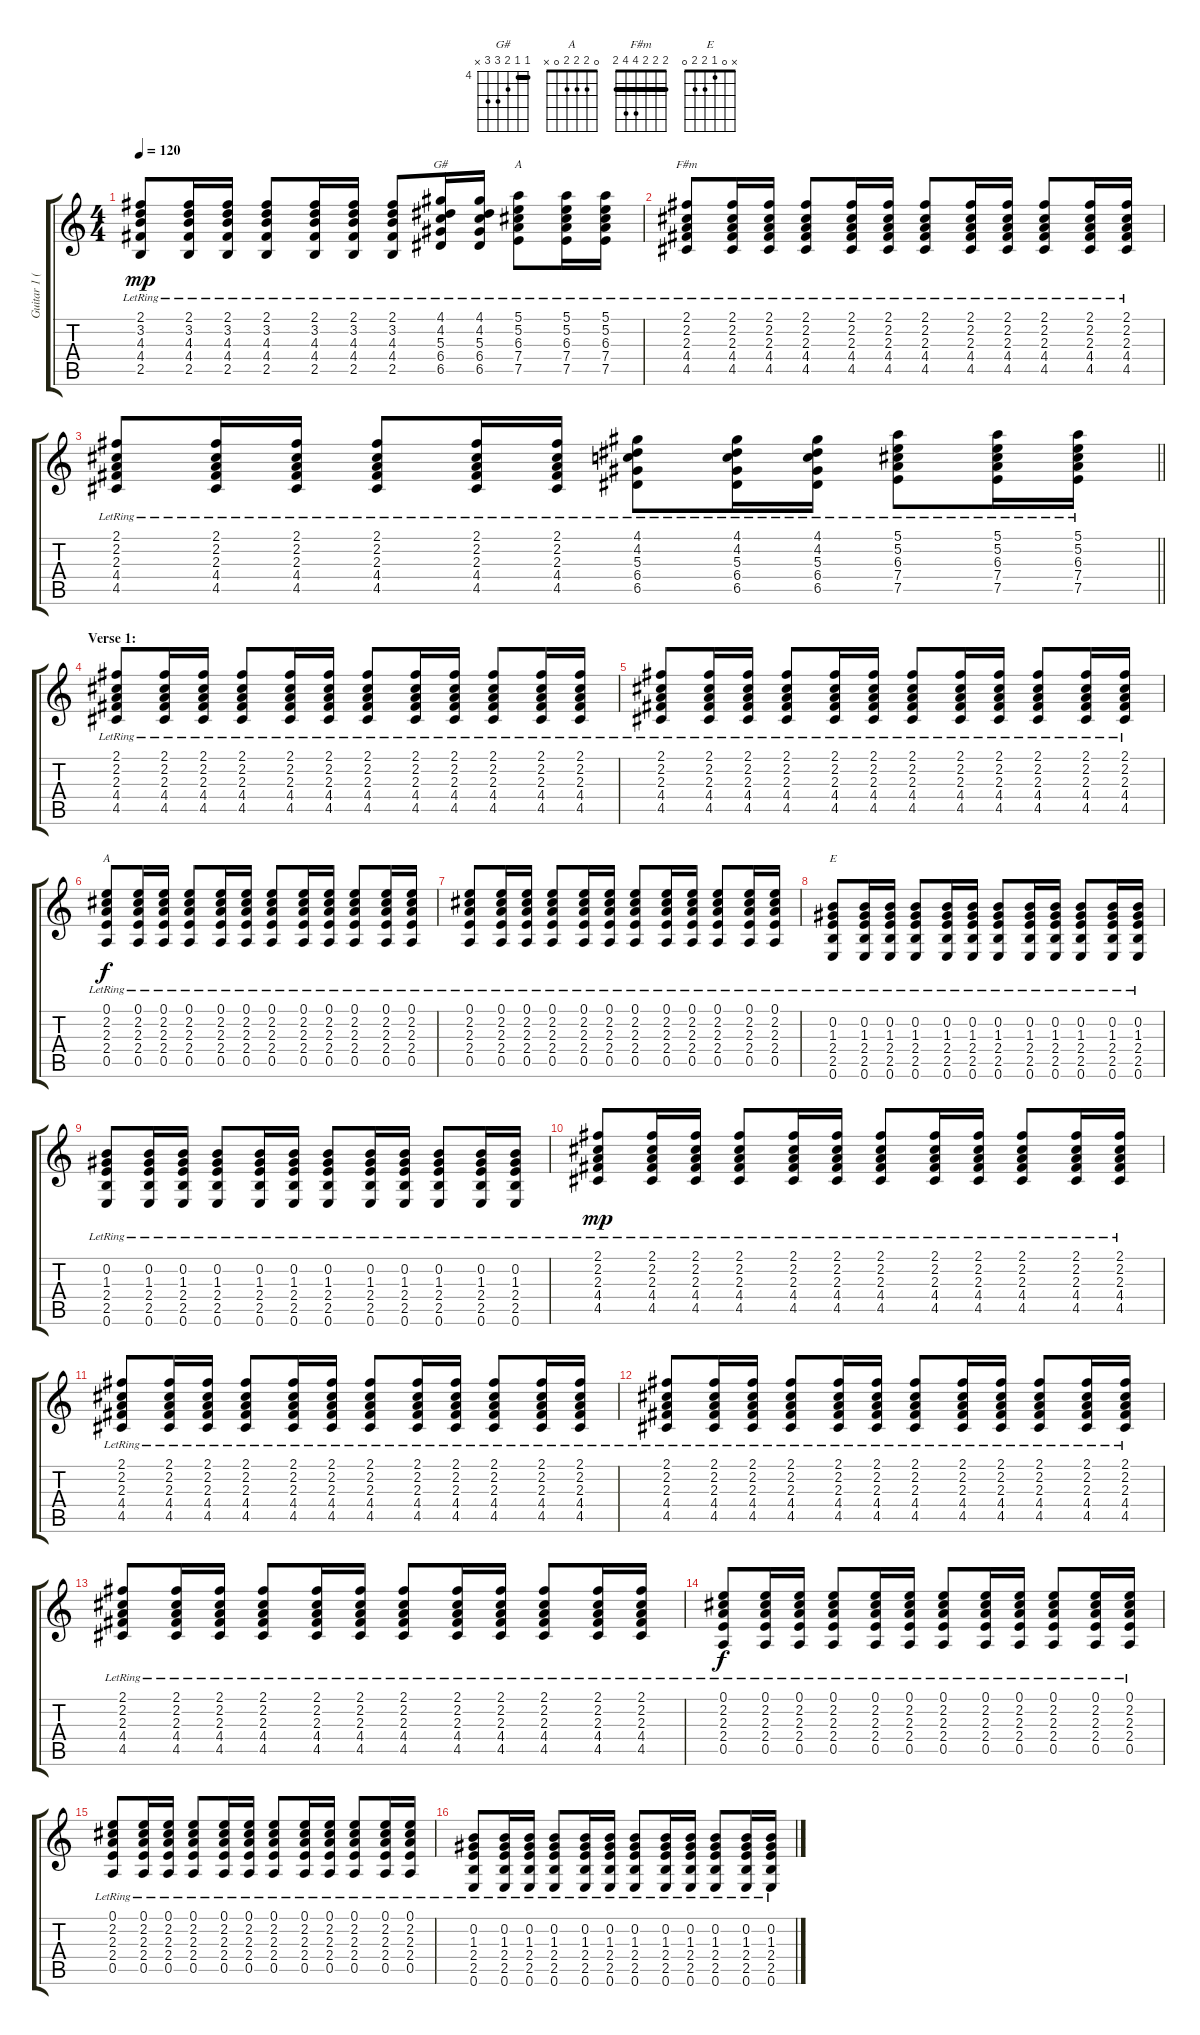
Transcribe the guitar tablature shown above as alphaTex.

\track ("Guitar 1 (Rhythm)" "Guitar 1 (") {instrument acousticguitarsteel}
\staff {score tabs}
\tuning (E4 B3 G3 D3 A2 E2) {hide}
\chord ("G#" 4 4 5 6 6 x) {firstfret 4 barre 4}
\chord ("A" 5 5 6 7 7 x) {firstfret 5 barre 5}
\chord ("F#m" 2 2 2 4 4 2) {barre 2}
\chord ("A" 0 2 2 2 0 x)
\chord ("E" x 0 1 2 2 0)
\ts (4 4)
\tempo 120
\clef g2
\ks c
(2.1{lr} 3.2{lr} 4.3{lr} 4.4{lr} 2.5{lr}).8{dy mp} (2.1{lr} 3.2{lr} 4.3{lr} 4.4{lr} 2.5{lr}).16 (2.1{lr} 3.2{lr} 4.3{lr} 4.4{lr} 2.5{lr}).16 (2.1{lr} 3.2{lr} 4.3{lr} 4.4{lr} 2.5{lr}).8 (2.1{lr} 3.2{lr} 4.3{lr} 4.4{lr} 2.5{lr}).16 (2.1{lr} 3.2{lr} 4.3{lr} 4.4{lr} 2.5{lr}).16 (2.1{lr} 3.2{lr} 4.3{lr} 4.4{lr} 2.5{lr}).8 (4.1{lr} 4.2{lr} 5.3{lr} 6.4{lr} 6.5{lr}).16{ch "G#"} (4.1{lr} 4.2{lr} 5.3{lr} 6.4{lr} 6.5{lr}).16 (5.1{lr} 5.2{lr} 6.3{lr} 7.4{lr} 7.5{lr}).8{ch "A"} (5.1{lr} 5.2{lr} 6.3{lr} 7.4{lr} 7.5{lr}).16 (5.1{lr} 5.2{lr} 6.3{lr} 7.4{lr} 7.5{lr}).16 |
(2.1{lr} 2.2{lr} 2.3{lr} 4.4{lr} 4.5{lr}).8{ch "F#m"} (2.1{lr} 2.2{lr} 2.3{lr} 4.4{lr} 4.5{lr}).16 (2.1{lr} 2.2{lr} 2.3{lr} 4.4{lr} 4.5{lr}).16 (2.1{lr} 2.2{lr} 2.3{lr} 4.4{lr} 4.5{lr}).8 (2.1{lr} 2.2{lr} 2.3{lr} 4.4{lr} 4.5{lr}).16 (2.1{lr} 2.2{lr} 2.3{lr} 4.4{lr} 4.5{lr}).16 (2.1{lr} 2.2{lr} 2.3{lr} 4.4{lr} 4.5{lr}).8 (2.1{lr} 2.2{lr} 2.3{lr} 4.4{lr} 4.5{lr}).16 (2.1{lr} 2.2{lr} 2.3{lr} 4.4{lr} 4.5{lr}).16 (2.1{lr} 2.2{lr} 2.3{lr} 4.4{lr} 4.5{lr}).8 (2.1{lr} 2.2{lr} 2.3{lr} 4.4{lr} 4.5{lr}).16 (2.1{lr} 2.2{lr} 2.3{lr} 4.4{lr} 4.5{lr}).16 |
\barLineRight lightlight
(2.1{lr} 2.2{lr} 2.3{lr} 4.4{lr} 4.5{lr}).8 (2.1{lr} 2.2{lr} 2.3{lr} 4.4{lr} 4.5{lr}).16 (2.1{lr} 2.2{lr} 2.3{lr} 4.4{lr} 4.5{lr}).16 (2.1{lr} 2.2{lr} 2.3{lr} 4.4{lr} 4.5{lr}).8 (2.1{lr} 2.2{lr} 2.3{lr} 4.4{lr} 4.5{lr}).16 (2.1{lr} 2.2{lr} 2.3{lr} 4.4{lr} 4.5{lr}).16 (4.1{lr} 4.2{lr} 5.3{lr} 6.4{lr} 6.5{lr}).8 (4.1{lr} 4.2{lr} 5.3{lr} 6.4{lr} 6.5{lr}).16 (4.1{lr} 4.2{lr} 5.3{lr} 6.4{lr} 6.5{lr}).16 (5.1{lr} 5.2{lr} 6.3{lr} 7.4{lr} 7.5{lr}).8 (5.1{lr} 5.2{lr} 6.3{lr} 7.4{lr} 7.5{lr}).16 (5.1{lr} 5.2{lr} 6.3{lr} 7.4{lr} 7.5{lr}).16 |
\section ("" "Verse 1:")
(2.1{lr} 2.2{lr} 2.3{lr} 4.4{lr} 4.5{lr}).8 (2.1{lr} 2.2{lr} 2.3{lr} 4.4{lr} 4.5{lr}).16 (2.1{lr} 2.2{lr} 2.3{lr} 4.4{lr} 4.5{lr}).16 (2.1{lr} 2.2{lr} 2.3{lr} 4.4{lr} 4.5{lr}).8 (2.1{lr} 2.2{lr} 2.3{lr} 4.4{lr} 4.5{lr}).16 (2.1{lr} 2.2{lr} 2.3{lr} 4.4{lr} 4.5{lr}).16 (2.1{lr} 2.2{lr} 2.3{lr} 4.4{lr} 4.5{lr}).8 (2.1{lr} 2.2{lr} 2.3{lr} 4.4{lr} 4.5{lr}).16 (2.1{lr} 2.2{lr} 2.3{lr} 4.4{lr} 4.5{lr}).16 (2.1{lr} 2.2{lr} 2.3{lr} 4.4{lr} 4.5{lr}).8 (2.1{lr} 2.2{lr} 2.3{lr} 4.4{lr} 4.5{lr}).16 (2.1{lr} 2.2{lr} 2.3{lr} 4.4{lr} 4.5{lr}).16 |
(2.1{lr} 2.2{lr} 2.3{lr} 4.4{lr} 4.5{lr}).8 (2.1{lr} 2.2{lr} 2.3{lr} 4.4{lr} 4.5{lr}).16 (2.1{lr} 2.2{lr} 2.3{lr} 4.4{lr} 4.5{lr}).16 (2.1{lr} 2.2{lr} 2.3{lr} 4.4{lr} 4.5{lr}).8 (2.1{lr} 2.2{lr} 2.3{lr} 4.4{lr} 4.5{lr}).16 (2.1{lr} 2.2{lr} 2.3{lr} 4.4{lr} 4.5{lr}).16 (2.1{lr} 2.2{lr} 2.3{lr} 4.4{lr} 4.5{lr}).8 (2.1{lr} 2.2{lr} 2.3{lr} 4.4{lr} 4.5{lr}).16 (2.1{lr} 2.2{lr} 2.3{lr} 4.4{lr} 4.5{lr}).16 (2.1{lr} 2.2{lr} 2.3{lr} 4.4{lr} 4.5{lr}).8 (2.1{lr} 2.2{lr} 2.3{lr} 4.4{lr} 4.5{lr}).16 (2.1{lr} 2.2{lr} 2.3{lr} 4.4{lr} 4.5{lr}).16 |
(0.1{lr} 2.2{lr} 2.3{lr} 2.4{lr} 0.5{lr}).8{ch "A" dy f} (0.1{lr} 2.2{lr} 2.3{lr} 2.4{lr} 0.5{lr}).16 (0.1{lr} 2.2{lr} 2.3{lr} 2.4{lr} 0.5{lr}).16 (0.1{lr} 2.2{lr} 2.3{lr} 2.4{lr} 0.5{lr}).8 (0.1{lr} 2.2{lr} 2.3{lr} 2.4{lr} 0.5{lr}).16 (0.1{lr} 2.2{lr} 2.3{lr} 2.4{lr} 0.5{lr}).16 (0.1{lr} 2.2{lr} 2.3{lr} 2.4{lr} 0.5{lr}).8 (0.1{lr} 2.2{lr} 2.3{lr} 2.4{lr} 0.5{lr}).16 (0.1{lr} 2.2{lr} 2.3{lr} 2.4{lr} 0.5{lr}).16 (0.1{lr} 2.2{lr} 2.3{lr} 2.4{lr} 0.5{lr}).8 (0.1{lr} 2.2{lr} 2.3{lr} 2.4{lr} 0.5{lr}).16 (0.1{lr} 2.2{lr} 2.3{lr} 2.4{lr} 0.5{lr}).16 |
(0.1{lr} 2.2{lr} 2.3{lr} 2.4{lr} 0.5{lr}).8 (0.1{lr} 2.2{lr} 2.3{lr} 2.4{lr} 0.5{lr}).16 (0.1{lr} 2.2{lr} 2.3{lr} 2.4{lr} 0.5{lr}).16 (0.1{lr} 2.2{lr} 2.3{lr} 2.4{lr} 0.5{lr}).8 (0.1{lr} 2.2{lr} 2.3{lr} 2.4{lr} 0.5{lr}).16 (0.1{lr} 2.2{lr} 2.3{lr} 2.4{lr} 0.5{lr}).16 (0.1{lr} 2.2{lr} 2.3{lr} 2.4{lr} 0.5{lr}).8 (0.1{lr} 2.2{lr} 2.3{lr} 2.4{lr} 0.5{lr}).16 (0.1{lr} 2.2{lr} 2.3{lr} 2.4{lr} 0.5{lr}).16 (0.1{lr} 2.2{lr} 2.3{lr} 2.4{lr} 0.5{lr}).8 (0.1{lr} 2.2{lr} 2.3{lr} 2.4{lr} 0.5{lr}).16 (0.1{lr} 2.2{lr} 2.3{lr} 2.4{lr} 0.5{lr}).16 |
(0.2{lr} 1.3{lr} 2.4{lr} 2.5{lr} 0.6{lr}).8{ch "E"} (0.2{lr} 1.3{lr} 2.4{lr} 2.5{lr} 0.6{lr}).16 (0.2{lr} 1.3{lr} 2.4{lr} 2.5{lr} 0.6{lr}).16 (0.2{lr} 1.3{lr} 2.4{lr} 2.5{lr} 0.6{lr}).8 (0.2{lr} 1.3{lr} 2.4{lr} 2.5{lr} 0.6{lr}).16 (0.2{lr} 1.3{lr} 2.4{lr} 2.5{lr} 0.6{lr}).16 (0.2{lr} 1.3{lr} 2.4{lr} 2.5{lr} 0.6{lr}).8 (0.2{lr} 1.3{lr} 2.4{lr} 2.5{lr} 0.6{lr}).16 (0.2{lr} 1.3{lr} 2.4{lr} 2.5{lr} 0.6{lr}).16 (0.2{lr} 1.3{lr} 2.4{lr} 2.5{lr} 0.6{lr}).8 (0.2{lr} 1.3{lr} 2.4{lr} 2.5{lr} 0.6{lr}).16 (0.2{lr} 1.3{lr} 2.4{lr} 2.5{lr} 0.6{lr}).16 |
(0.2{lr} 1.3{lr} 2.4{lr} 2.5{lr} 0.6{lr}).8 (0.2{lr} 1.3{lr} 2.4{lr} 2.5{lr} 0.6{lr}).16 (0.2{lr} 1.3{lr} 2.4{lr} 2.5{lr} 0.6{lr}).16 (0.2{lr} 1.3{lr} 2.4{lr} 2.5{lr} 0.6{lr}).8 (0.2{lr} 1.3{lr} 2.4{lr} 2.5{lr} 0.6{lr}).16 (0.2{lr} 1.3{lr} 2.4{lr} 2.5{lr} 0.6{lr}).16 (0.2{lr} 1.3{lr} 2.4{lr} 2.5{lr} 0.6{lr}).8 (0.2{lr} 1.3{lr} 2.4{lr} 2.5{lr} 0.6{lr}).16 (0.2{lr} 1.3{lr} 2.4{lr} 2.5{lr} 0.6{lr}).16 (0.2{lr} 1.3{lr} 2.4{lr} 2.5{lr} 0.6{lr}).8 (0.2{lr} 1.3{lr} 2.4{lr} 2.5{lr} 0.6{lr}).16 (0.2{lr} 1.3{lr} 2.4{lr} 2.5{lr} 0.6{lr}).16 |
(2.1{lr} 2.2{lr} 2.3{lr} 4.4{lr} 4.5{lr}).8{dy mp} (2.1{lr} 2.2{lr} 2.3{lr} 4.4{lr} 4.5{lr}).16 (2.1{lr} 2.2{lr} 2.3{lr} 4.4{lr} 4.5{lr}).16 (2.1{lr} 2.2{lr} 2.3{lr} 4.4{lr} 4.5{lr}).8 (2.1{lr} 2.2{lr} 2.3{lr} 4.4{lr} 4.5{lr}).16 (2.1{lr} 2.2{lr} 2.3{lr} 4.4{lr} 4.5{lr}).16 (2.1{lr} 2.2{lr} 2.3{lr} 4.4{lr} 4.5{lr}).8 (2.1{lr} 2.2{lr} 2.3{lr} 4.4{lr} 4.5{lr}).16 (2.1{lr} 2.2{lr} 2.3{lr} 4.4{lr} 4.5{lr}).16 (2.1{lr} 2.2{lr} 2.3{lr} 4.4{lr} 4.5{lr}).8 (2.1{lr} 2.2{lr} 2.3{lr} 4.4{lr} 4.5{lr}).16 (2.1{lr} 2.2{lr} 2.3{lr} 4.4{lr} 4.5{lr}).16 |
(2.1{lr} 2.2{lr} 2.3{lr} 4.4{lr} 4.5{lr}).8 (2.1{lr} 2.2{lr} 2.3{lr} 4.4{lr} 4.5{lr}).16 (2.1{lr} 2.2{lr} 2.3{lr} 4.4{lr} 4.5{lr}).16 (2.1{lr} 2.2{lr} 2.3{lr} 4.4{lr} 4.5{lr}).8 (2.1{lr} 2.2{lr} 2.3{lr} 4.4{lr} 4.5{lr}).16 (2.1{lr} 2.2{lr} 2.3{lr} 4.4{lr} 4.5{lr}).16 (2.1{lr} 2.2{lr} 2.3{lr} 4.4{lr} 4.5{lr}).8 (2.1{lr} 2.2{lr} 2.3{lr} 4.4{lr} 4.5{lr}).16 (2.1{lr} 2.2{lr} 2.3{lr} 4.4{lr} 4.5{lr}).16 (2.1{lr} 2.2{lr} 2.3{lr} 4.4{lr} 4.5{lr}).8 (2.1{lr} 2.2{lr} 2.3{lr} 4.4{lr} 4.5{lr}).16 (2.1{lr} 2.2{lr} 2.3{lr} 4.4{lr} 4.5{lr}).16 |
(2.1{lr} 2.2{lr} 2.3{lr} 4.4{lr} 4.5{lr}).8 (2.1{lr} 2.2{lr} 2.3{lr} 4.4{lr} 4.5{lr}).16 (2.1{lr} 2.2{lr} 2.3{lr} 4.4{lr} 4.5{lr}).16 (2.1{lr} 2.2{lr} 2.3{lr} 4.4{lr} 4.5{lr}).8 (2.1{lr} 2.2{lr} 2.3{lr} 4.4{lr} 4.5{lr}).16 (2.1{lr} 2.2{lr} 2.3{lr} 4.4{lr} 4.5{lr}).16 (2.1{lr} 2.2{lr} 2.3{lr} 4.4{lr} 4.5{lr}).8 (2.1{lr} 2.2{lr} 2.3{lr} 4.4{lr} 4.5{lr}).16 (2.1{lr} 2.2{lr} 2.3{lr} 4.4{lr} 4.5{lr}).16 (2.1{lr} 2.2{lr} 2.3{lr} 4.4{lr} 4.5{lr}).8 (2.1{lr} 2.2{lr} 2.3{lr} 4.4{lr} 4.5{lr}).16 (2.1{lr} 2.2{lr} 2.3{lr} 4.4{lr} 4.5{lr}).16 |
(2.1{lr} 2.2{lr} 2.3{lr} 4.4{lr} 4.5{lr}).8 (2.1{lr} 2.2{lr} 2.3{lr} 4.4{lr} 4.5{lr}).16 (2.1{lr} 2.2{lr} 2.3{lr} 4.4{lr} 4.5{lr}).16 (2.1{lr} 2.2{lr} 2.3{lr} 4.4{lr} 4.5{lr}).8 (2.1{lr} 2.2{lr} 2.3{lr} 4.4{lr} 4.5{lr}).16 (2.1{lr} 2.2{lr} 2.3{lr} 4.4{lr} 4.5{lr}).16 (2.1{lr} 2.2{lr} 2.3{lr} 4.4{lr} 4.5{lr}).8 (2.1{lr} 2.2{lr} 2.3{lr} 4.4{lr} 4.5{lr}).16 (2.1{lr} 2.2{lr} 2.3{lr} 4.4{lr} 4.5{lr}).16 (2.1{lr} 2.2{lr} 2.3{lr} 4.4{lr} 4.5{lr}).8 (2.1{lr} 2.2{lr} 2.3{lr} 4.4{lr} 4.5{lr}).16 (2.1{lr} 2.2{lr} 2.3{lr} 4.4{lr} 4.5{lr}).16 |
(0.1{lr} 2.2{lr} 2.3{lr} 2.4{lr} 0.5{lr}).8{dy f} (0.1{lr} 2.2{lr} 2.3{lr} 2.4{lr} 0.5{lr}).16 (0.1{lr} 2.2{lr} 2.3{lr} 2.4{lr} 0.5{lr}).16 (0.1{lr} 2.2{lr} 2.3{lr} 2.4{lr} 0.5{lr}).8 (0.1{lr} 2.2{lr} 2.3{lr} 2.4{lr} 0.5{lr}).16 (0.1{lr} 2.2{lr} 2.3{lr} 2.4{lr} 0.5{lr}).16 (0.1{lr} 2.2{lr} 2.3{lr} 2.4{lr} 0.5{lr}).8 (0.1{lr} 2.2{lr} 2.3{lr} 2.4{lr} 0.5{lr}).16 (0.1{lr} 2.2{lr} 2.3{lr} 2.4{lr} 0.5{lr}).16 (0.1{lr} 2.2{lr} 2.3{lr} 2.4{lr} 0.5{lr}).8 (0.1{lr} 2.2{lr} 2.3{lr} 2.4{lr} 0.5{lr}).16 (0.1{lr} 2.2{lr} 2.3{lr} 2.4{lr} 0.5{lr}).16 |
(0.1{lr} 2.2{lr} 2.3{lr} 2.4{lr} 0.5{lr}).8 (0.1{lr} 2.2{lr} 2.3{lr} 2.4{lr} 0.5{lr}).16 (0.1{lr} 2.2{lr} 2.3{lr} 2.4{lr} 0.5{lr}).16 (0.1{lr} 2.2{lr} 2.3{lr} 2.4{lr} 0.5{lr}).8 (0.1{lr} 2.2{lr} 2.3{lr} 2.4{lr} 0.5{lr}).16 (0.1{lr} 2.2{lr} 2.3{lr} 2.4{lr} 0.5{lr}).16 (0.1{lr} 2.2{lr} 2.3{lr} 2.4{lr} 0.5{lr}).8 (0.1{lr} 2.2{lr} 2.3{lr} 2.4{lr} 0.5{lr}).16 (0.1{lr} 2.2{lr} 2.3{lr} 2.4{lr} 0.5{lr}).16 (0.1{lr} 2.2{lr} 2.3{lr} 2.4{lr} 0.5{lr}).8 (0.1{lr} 2.2{lr} 2.3{lr} 2.4{lr} 0.5{lr}).16 (0.1{lr} 2.2{lr} 2.3{lr} 2.4{lr} 0.5{lr}).16 |
(0.2{lr} 1.3{lr} 2.4{lr} 2.5{lr} 0.6{lr}).8 (0.2{lr} 1.3{lr} 2.4{lr} 2.5{lr} 0.6{lr}).16 (0.2{lr} 1.3{lr} 2.4{lr} 2.5{lr} 0.6{lr}).16 (0.2{lr} 1.3{lr} 2.4{lr} 2.5{lr} 0.6{lr}).8 (0.2{lr} 1.3{lr} 2.4{lr} 2.5{lr} 0.6{lr}).16 (0.2{lr} 1.3{lr} 2.4{lr} 2.5{lr} 0.6{lr}).16 (0.2{lr} 1.3{lr} 2.4{lr} 2.5{lr} 0.6{lr}).8 (0.2{lr} 1.3{lr} 2.4{lr} 2.5{lr} 0.6{lr}).16 (0.2{lr} 1.3{lr} 2.4{lr} 2.5{lr} 0.6{lr}).16 (0.2{lr} 1.3{lr} 2.4{lr} 2.5{lr} 0.6{lr}).8 (0.2{lr} 1.3{lr} 2.4{lr} 2.5{lr} 0.6{lr}).16 (0.2{lr} 1.3{lr} 2.4{lr} 2.5{lr} 0.6{lr}).16
